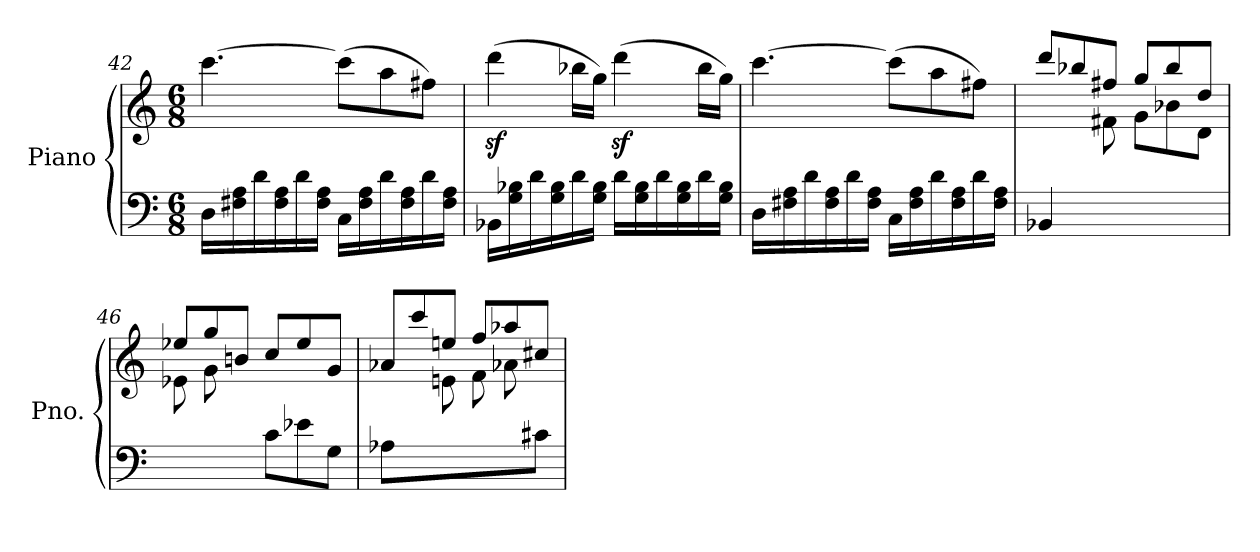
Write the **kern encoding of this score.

**kern	**kern
*part1	*part1
*staff2	*staff1
*I"Piano	*
*I'Pno.	*
!!LO:LB:g=z
*clefF4	*clefG2
*k[]	*k[]
*C:	*C:
*M6/8	*M6/8
=42	=42
16D\LL	[4.ccc\
16F#X\ 16A\	.
16d\	.
16F#\ 16A\	.
16d\	.
16F#\ 16A\JJ	.
16C\LL	(8ccc\L]
16F#\ 16A\	.
16d\	8aa\
16F#\ 16A\	.
16d\	8ff#X\J)
16F#\ 16A\JJ	.
=43	=43
16BB-X\LL	(4dddz<\
16G\ 16B-X\	.
16d\	.
16G\ 16B-\	.
16d\	16bb-X\LL
16G\ 16B-\JJ	16gg\JJ)
16d\LL	(4dddz<\
16G\ 16B-\	.
16d\	.
16G\ 16B-\	.
16d\	16bb-\LL
16G\ 16B-\JJ	16gg\JJ)
=44	=44
16D\LL	[4.ccc\
16F#X\ 16A\	.
16d\	.
16F#\ 16A\	.
16d\	.
16F#\ 16A\JJ	.
16C\LL	(8ccc\L]
16F#\ 16A\	.
16d\	8aa\
16F#\ 16A\	.
16d\	8ff#X\J)
16F#\ 16A\JJ	.
!!LO:LB:g=z
=45	=45
*	*^
4BB-X/	8ddd/L	4ryy
.	8bb-X/	.
2ryy	8ff#X/J	8f#X\
.	8gg/L	8g\L
.	8bb-/	8b-X\
.	8dd/J	8d\J
=46	=46	=46
4ryy	8ee-X/L	8e-X\L
.	8gg/	8g\
8Bn\J	8bn/J	2ryy
8c\L	8cc/L	.
8e-X\	8ee-/	.
8G\J	8g/J	.
=47	=47	=47
4A-X\	8a-X/L	4ryy
.	8ccc/	.
4.ryy	8een/J	8en\
.	8ff/L	8f\L
.	8aa-X/	8a-X\
8c#X\J	8cc#X/J	8ryy
*	*v	*v
=	=
*-	*-
